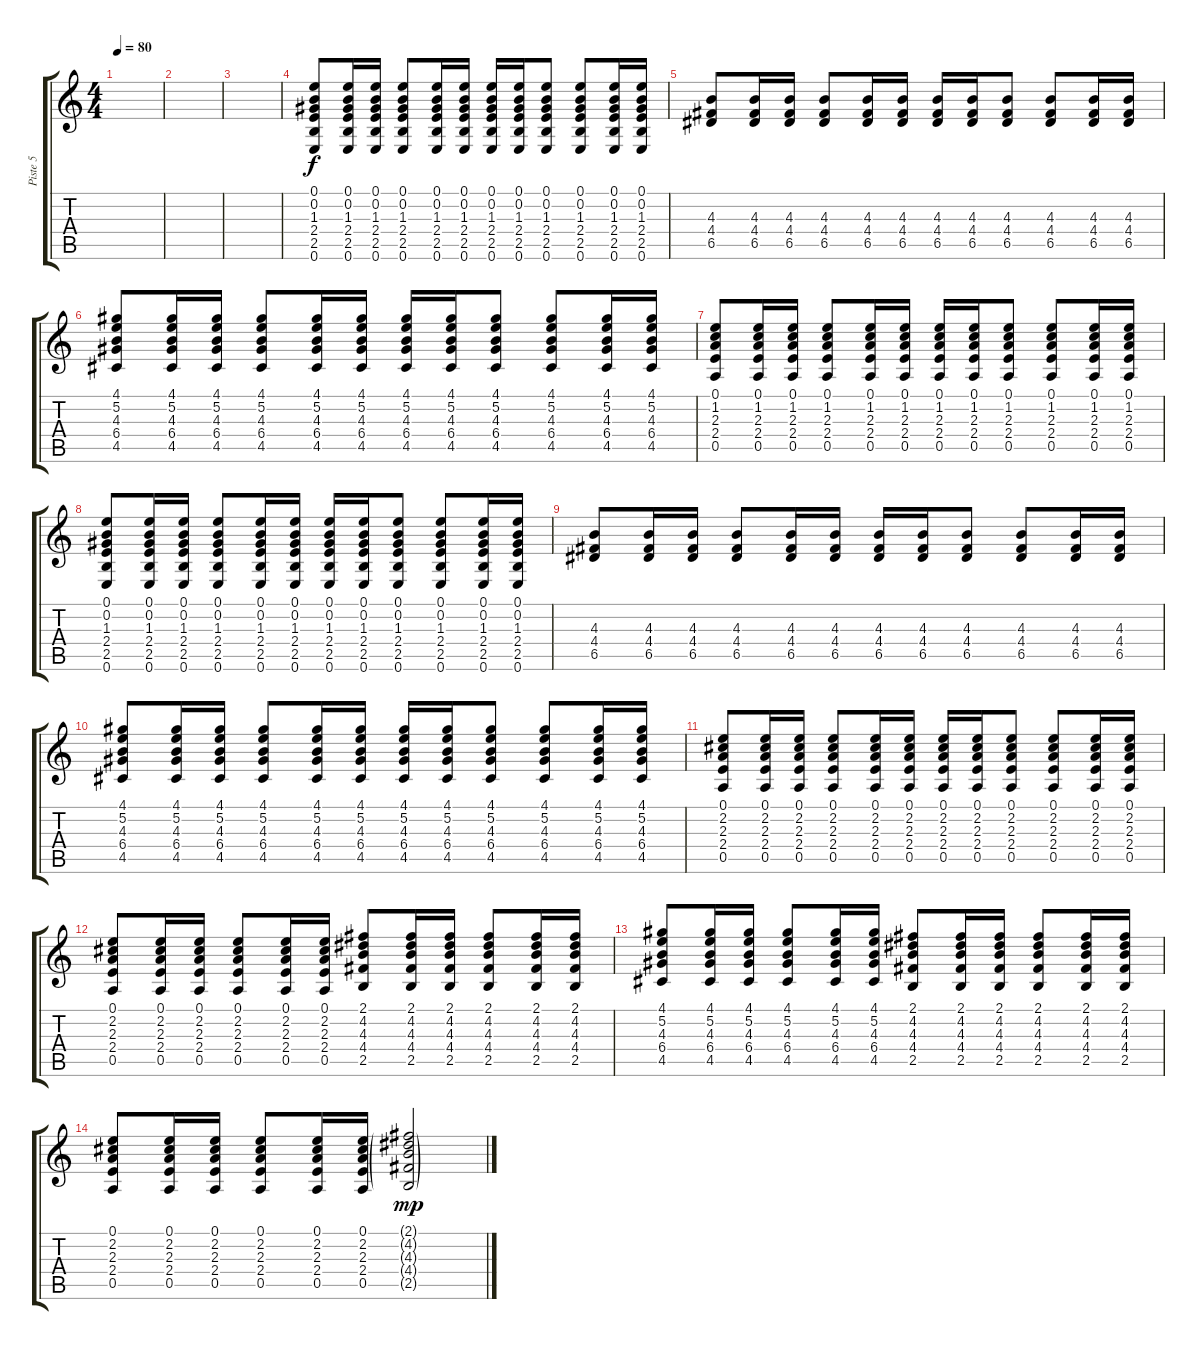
\track ("Piste 5" "Piste 5") {instrument overdrivenguitar}
\staff {score tabs}
\tuning (E4 B3 G3 D3 A2 E2) {hide}
\ts (4 4)
\tempo 80
\clef g2
\ks c
|
|
|
(0.1 0.2 1.3 2.4 2.5 0.6).8 (0.1 0.2 1.3 2.4 2.5 0.6).16 (0.1 0.2 1.3 2.4 2.5 0.6).16 (0.1 0.2 1.3 2.4 2.5 0.6).8 (0.1 0.2 1.3 2.4 2.5 0.6).16 (0.1 0.2 1.3 2.4 2.5 0.6).16 (0.1 0.2 1.3 2.4 2.5 0.6).16 (0.1 0.2 1.3 2.4 2.5 0.6).16 (0.1 0.2 1.3 2.4 2.5 0.6).8 (0.1 0.2 1.3 2.4 2.5 0.6).8 (0.1 0.2 1.3 2.4 2.5 0.6).16 (0.1 0.2 1.3 2.4 2.5 0.6).16 |
(4.3 4.4 6.5).8 (4.3 4.4 6.5).16 (4.3 4.4 6.5).16 (4.3 4.4 6.5).8 (4.3 4.4 6.5).16 (4.3 4.4 6.5).16 (4.3 4.4 6.5).16 (4.3 4.4 6.5).16 (4.3 4.4 6.5).8 (4.3 4.4 6.5).8 (4.3 4.4 6.5).16 (4.3 4.4 6.5).16 |
(4.1 5.2 4.3 6.4 4.5).8 (4.1 5.2 4.3 6.4 4.5).16 (4.1 5.2 4.3 6.4 4.5).16 (4.1 5.2 4.3 6.4 4.5).8 (4.1 5.2 4.3 6.4 4.5).16 (4.1 5.2 4.3 6.4 4.5).16 (4.1 5.2 4.3 6.4 4.5).16 (4.1 5.2 4.3 6.4 4.5).16 (4.1 5.2 4.3 6.4 4.5).8 (4.1 5.2 4.3 6.4 4.5).8 (4.1 5.2 4.3 6.4 4.5).16 (4.1 5.2 4.3 6.4 4.5).16 |
(0.1 1.2 2.3 2.4 0.5).8 (0.1 1.2 2.3 2.4 0.5).16 (0.1 1.2 2.3 2.4 0.5).16 (0.1 1.2 2.3 2.4 0.5).8 (0.1 1.2 2.3 2.4 0.5).16 (0.1 1.2 2.3 2.4 0.5).16 (0.1 1.2 2.3 2.4 0.5).16 (0.1 1.2 2.3 2.4 0.5).16 (0.1 1.2 2.3 2.4 0.5).8 (0.1 1.2 2.3 2.4 0.5).8 (0.1 1.2 2.3 2.4 0.5).16 (0.1 1.2 2.3 2.4 0.5).16 |
(0.1 0.2 1.3 2.4 2.5 0.6).8 (0.1 0.2 1.3 2.4 2.5 0.6).16 (0.1 0.2 1.3 2.4 2.5 0.6).16 (0.1 0.2 1.3 2.4 2.5 0.6).8 (0.1 0.2 1.3 2.4 2.5 0.6).16 (0.1 0.2 1.3 2.4 2.5 0.6).16 (0.1 0.2 1.3 2.4 2.5 0.6).16 (0.1 0.2 1.3 2.4 2.5 0.6).16 (0.1 0.2 1.3 2.4 2.5 0.6).8 (0.1 0.2 1.3 2.4 2.5 0.6).8 (0.1 0.2 1.3 2.4 2.5 0.6).16 (0.1 0.2 1.3 2.4 2.5 0.6).16 |
(4.3 4.4 6.5).8 (4.3 4.4 6.5).16 (4.3 4.4 6.5).16 (4.3 4.4 6.5).8 (4.3 4.4 6.5).16 (4.3 4.4 6.5).16 (4.3 4.4 6.5).16 (4.3 4.4 6.5).16 (4.3 4.4 6.5).8 (4.3 4.4 6.5).8 (4.3 4.4 6.5).16 (4.3 4.4 6.5).16 |
(4.1 5.2 4.3 6.4 4.5).8 (4.1 5.2 4.3 6.4 4.5).16 (4.1 5.2 4.3 6.4 4.5).16 (4.1 5.2 4.3 6.4 4.5).8 (4.1 5.2 4.3 6.4 4.5).16 (4.1 5.2 4.3 6.4 4.5).16 (4.1 5.2 4.3 6.4 4.5).16 (4.1 5.2 4.3 6.4 4.5).16 (4.1 5.2 4.3 6.4 4.5).8 (4.1 5.2 4.3 6.4 4.5).8 (4.1 5.2 4.3 6.4 4.5).16 (4.1 5.2 4.3 6.4 4.5).16 |
(0.1 2.2 2.3 2.4 0.5).8 (0.1 2.2 2.3 2.4 0.5).16 (0.1 2.2 2.3 2.4 0.5).16 (0.1 2.2 2.3 2.4 0.5).8 (0.1 2.2 2.3 2.4 0.5).16 (0.1 2.2 2.3 2.4 0.5).16 (0.1 2.2 2.3 2.4 0.5).16 (0.1 2.2 2.3 2.4 0.5).16 (0.1 2.2 2.3 2.4 0.5).8 (0.1 2.2 2.3 2.4 0.5).8 (0.1 2.2 2.3 2.4 0.5).16 (0.1 2.2 2.3 2.4 0.5).16 |
(0.1 2.2 2.3 2.4 0.5).8 (0.1 2.2 2.3 2.4 0.5).16 (0.1 2.2 2.3 2.4 0.5).16 (0.1 2.2 2.3 2.4 0.5).8 (0.1 2.2 2.3 2.4 0.5).16 (0.1 2.2 2.3 2.4 0.5).16 (2.1 4.2 4.3 4.4 2.5).8 (2.1 4.2 4.3 4.4 2.5).16 (2.1 4.2 4.3 4.4 2.5).16 (2.1 4.2 4.3 4.4 2.5).8 (2.1 4.2 4.3 4.4 2.5).16 (2.1 4.2 4.3 4.4 2.5).16 |
(4.1 5.2 4.3 6.4 4.5).8 (4.1 5.2 4.3 6.4 4.5).16 (4.1 5.2 4.3 6.4 4.5).16 (4.1 5.2 4.3 6.4 4.5).8 (4.1 5.2 4.3 6.4 4.5).16 (4.1 5.2 4.3 6.4 4.5).16 (2.1 4.2 4.3 4.4 2.5).8 (2.1 4.2 4.3 4.4 2.5).16 (2.1 4.2 4.3 4.4 2.5).16 (2.1 4.2 4.3 4.4 2.5).8 (2.1 4.2 4.3 4.4 2.5).16 (2.1 4.2 4.3 4.4 2.5).16 |
(0.1 2.2 2.3 2.4 0.5).8 (0.1 2.2 2.3 2.4 0.5).16 (0.1 2.2 2.3 2.4 0.5).16 (0.1 2.2 2.3 2.4 0.5).8 (0.1 2.2 2.3 2.4 0.5).16 (0.1 2.2 2.3 2.4 0.5).16 (2.1{g} 4.2{g} 4.3{g} 4.4{g} 2.5{g}).2{dy mp}
